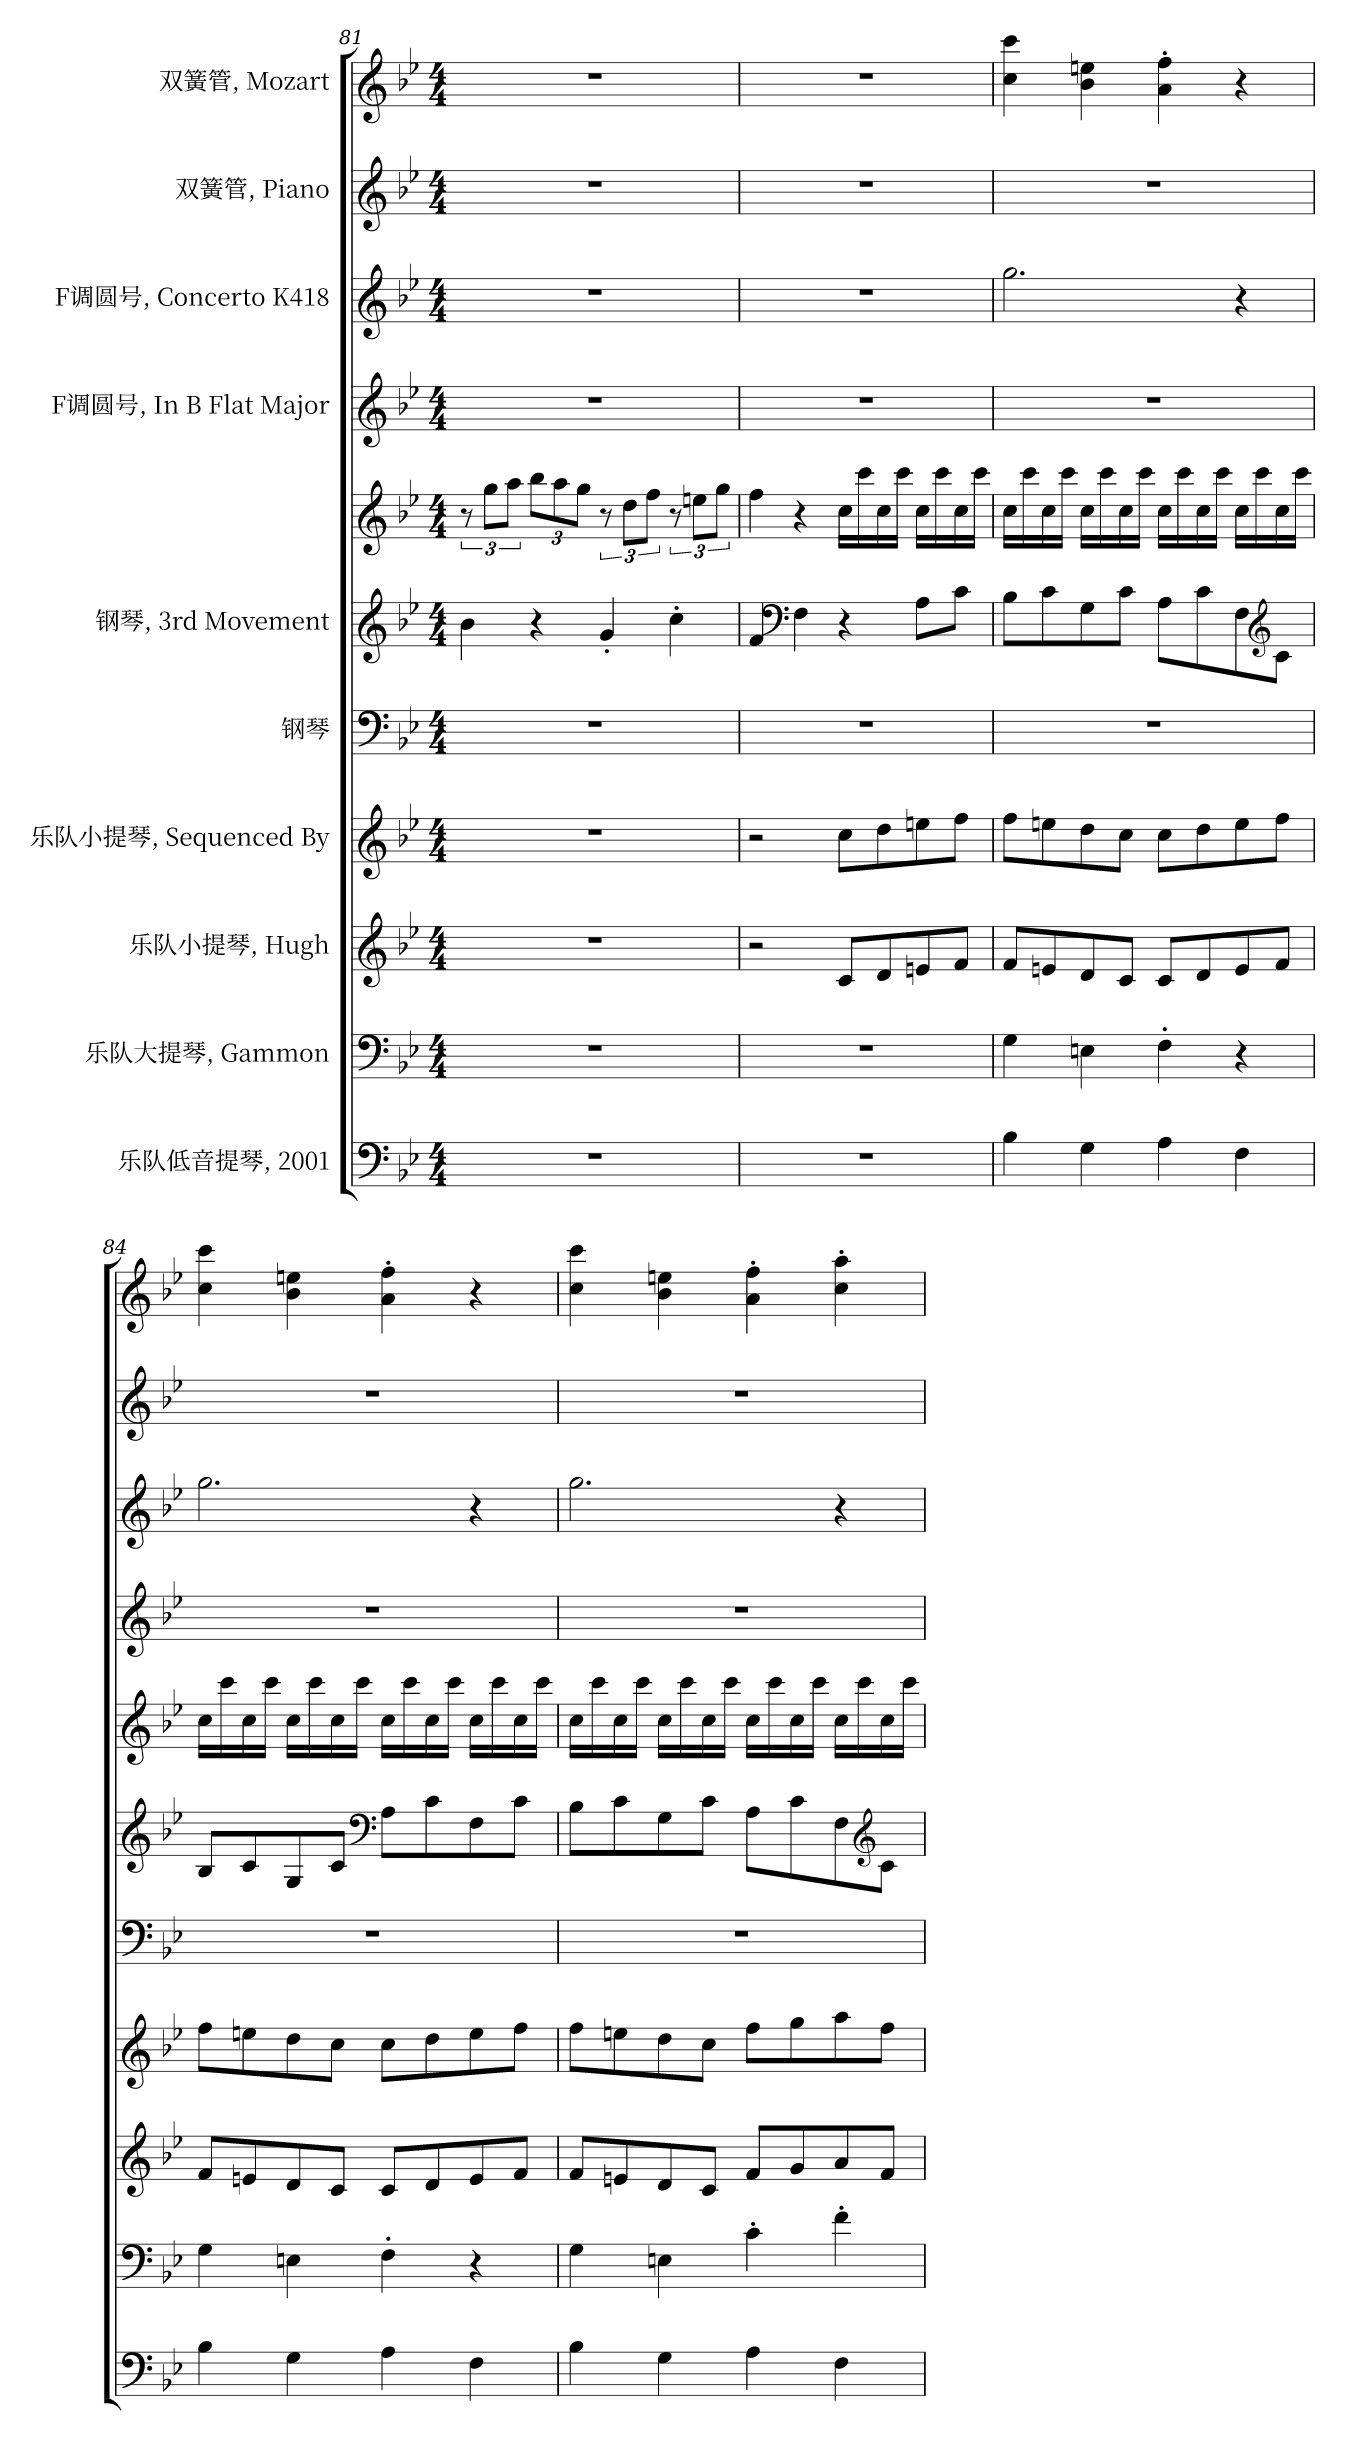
**kern	**kern	**kern	**kern	**kern	**kern	**kern	**kern	**kern	**kern	**kern
*part10	*part9	*part8	*part7	*part6	*part5	*part5	*part4	*part3	*part2	*part1
*staff11	*staff10	*staff9	*staff8	*staff7	*staff6	*staff5	*staff4	*staff3	*staff2	*staff1
*I"乐队低音提琴, 2001	*I"乐队大提琴, Gammon	*I"乐队小提琴,  Hugh	*I"乐队小提琴, Sequenced By	*I"钢琴	*I"钢琴, 3rd Movement	*	*I"F调圆号, In B Flat Major	*I"F调圆号, Concerto K418	*I"双簧管,  Piano	*I"双簧管,  Mozart
*clefF4	*clefF4	*clefG2	*clefG2	*clefF4	*clefG2	*clefG2	*clefG2	*clefG2	*clefG2	*clefG2
*ITrd7c12	*	*	*	*	*	*	*ITrd4c7	*ITrd4c7	*	*
*k[b-e-]	*k[b-e-]	*k[b-e-]	*k[b-e-]	*k[b-e-]	*k[b-e-]	*k[b-e-]	*k[b-e-a-]	*k[b-e-a-]	*k[b-e-]	*k[b-e-]
*M4/4	*M4/4	*M4/4	*M4/4	*M4/4	*M4/4	*M4/4	*M4/4	*M4/4	*M4/4	*M4/4
=81	=81	=81	=81	=81	=81	=81	=81	=81	=81	=81
1r	1r	1r	1r	1r	4b-\	12r	1r	1r	1r	1r
.	.	.	.	.	.	12gg\L	.	.	.	.
.	.	.	.	.	.	12aa\J	.	.	.	.
*	*	*	*	*	*	*Xbrackettup	*	*	*	*
.	.	.	.	.	4r	12bb-\L	.	.	.	.
.	.	.	.	.	.	12aa\	.	.	.	.
.	.	.	.	.	.	12gg\J	.	.	.	.
*	*	*	*	*	*	*brackettup	*	*	*	*
.	.	.	.	.	4g'/	12r	.	.	.	.
.	.	.	.	.	.	12dd\L	.	.	.	.
.	.	.	.	.	.	12ff\J	.	.	.	.
.	.	.	.	.	4cc'\	12r	.	.	.	.
.	.	.	.	.	.	12een\L	.	.	.	.
.	.	.	.	.	.	12gg\J	.	.	.	.
=82	=82	=82	=82	=82	=82	=82	=82	=82	=82	=82
1r	1r	2r	2r	1r	4f/	4ff\	1r	1r	1r	1r
*	*	*	*	*	*clefF4	*	*	*	*	*
.	.	.	.	.	4F\	4r	.	.	.	.
.	.	8c/L	8cc\L	.	4r	16cc\LL	.	.	.	.
.	.	.	.	.	.	16ccc\	.	.	.	.
.	.	8d/	8dd\	.	.	16cc\	.	.	.	.
.	.	.	.	.	.	16ccc\JJ	.	.	.	.
.	.	8en/	8een\	.	8A\L	16cc\LL	.	.	.	.
.	.	.	.	.	.	16ccc\	.	.	.	.
.	.	8f/J	8ff\J	.	8c\J	16cc\	.	.	.	.
.	.	.	.	.	.	16ccc\JJ	.	.	.	.
!!LO:PB:g=z
=83	=83	=83	=83	=83	=83	=83	=83	=83	=83	=83
4BB-\	4G\	8f/L	8ff\L	1r	8B-\L	16cc\LL	1r	2.cc\	1r	4cc\ 4ccc\
.	.	.	.	.	.	16ccc\	.	.	.	.
.	.	8en/	8een\	.	8c\	16cc\	.	.	.	.
.	.	.	.	.	.	16ccc\JJ	.	.	.	.
4GG\	4En\	8d/	8dd\	.	8G\	16cc\LL	.	.	.	4b-\ 4een\
.	.	.	.	.	.	16ccc\	.	.	.	.
.	.	8c/J	8cc\J	.	8c\J	16cc\	.	.	.	.
.	.	.	.	.	.	16ccc\JJ	.	.	.	.
4AA\	4F'\	8c/L	8cc\L	.	8A\L	16cc\LL	.	.	.	4a\' 4ff\'
.	.	.	.	.	.	16ccc\	.	.	.	.
.	.	8d/	8dd\	.	8c\	16cc\	.	.	.	.
.	.	.	.	.	.	16ccc\JJ	.	.	.	.
4FF\	4r	8e/	8ee\	.	8F\	16cc\LL	.	4r	.	4r
.	.	.	.	.	.	16ccc\	.	.	.	.
*	*	*	*	*	*clefG2	*	*	*	*	*
.	.	8f/J	8ff\J	.	8c\J	16cc\	.	.	.	.
.	.	.	.	.	.	16ccc\JJ	.	.	.	.
=84	=84	=84	=84	=84	=84	=84	=84	=84	=84	=84
4BB-\	4G\	8f/L	8ff\L	1r	8B-/L	16cc\LL	1r	2.cc\	1r	4cc\ 4ccc\
.	.	.	.	.	.	16ccc\	.	.	.	.
.	.	8en/	8een\	.	8c/	16cc\	.	.	.	.
.	.	.	.	.	.	16ccc\JJ	.	.	.	.
4GG\	4En\	8d/	8dd\	.	8G/	16cc\LL	.	.	.	4b-\ 4een\
.	.	.	.	.	.	16ccc\	.	.	.	.
.	.	8c/J	8cc\J	.	8c/J	16cc\	.	.	.	.
.	.	.	.	.	.	16ccc\JJ	.	.	.	.
*	*	*	*	*	*clefF4	*	*	*	*	*
4AA\	4F'\	8c/L	8cc\L	.	8A\L	16cc\LL	.	.	.	4a\' 4ff\'
.	.	.	.	.	.	16ccc\	.	.	.	.
.	.	8d/	8dd\	.	8c\	16cc\	.	.	.	.
.	.	.	.	.	.	16ccc\JJ	.	.	.	.
4FF\	4r	8e/	8ee\	.	8F\	16cc\LL	.	4r	.	4r
.	.	.	.	.	.	16ccc\	.	.	.	.
.	.	8f/J	8ff\J	.	8c\J	16cc\	.	.	.	.
.	.	.	.	.	.	16ccc\JJ	.	.	.	.
!!LO:PB:g=z
=85	=85	=85	=85	=85	=85	=85	=85	=85	=85	=85
4BB-\	4G\	8f/L	8ff\L	1r	8B-\L	16cc\LL	1r	2.cc\	1r	4cc\ 4ccc\
.	.	.	.	.	.	16ccc\	.	.	.	.
.	.	8en/	8een\	.	8c\	16cc\	.	.	.	.
.	.	.	.	.	.	16ccc\JJ	.	.	.	.
4GG\	4En\	8d/	8dd\	.	8G\	16cc\LL	.	.	.	4b-\ 4een\
.	.	.	.	.	.	16ccc\	.	.	.	.
.	.	8c/J	8cc\J	.	8c\J	16cc\	.	.	.	.
.	.	.	.	.	.	16ccc\JJ	.	.	.	.
4AA\	4c'\	8f/L	8ff\L	.	8A\L	16cc\LL	.	.	.	4a\' 4ff\'
.	.	.	.	.	.	16ccc\	.	.	.	.
.	.	8g/	8gg\	.	8c\	16cc\	.	.	.	.
.	.	.	.	.	.	16ccc\JJ	.	.	.	.
4FF\	4f'\	8a/	8aa\	.	8F\	16cc\LL	.	4r	.	4cc\' 4aa\'
.	.	.	.	.	.	16ccc\	.	.	.	.
*	*	*	*	*	*clefG2	*	*	*	*	*
.	.	8f/J	8ff\J	.	8c\J	16cc\	.	.	.	.
.	.	.	.	.	.	16ccc\JJ	.	.	.	.
=	=	=	=	=	=	=	=	=	=	=
*-	*-	*-	*-	*-	*-	*-	*-	*-	*-	*-
